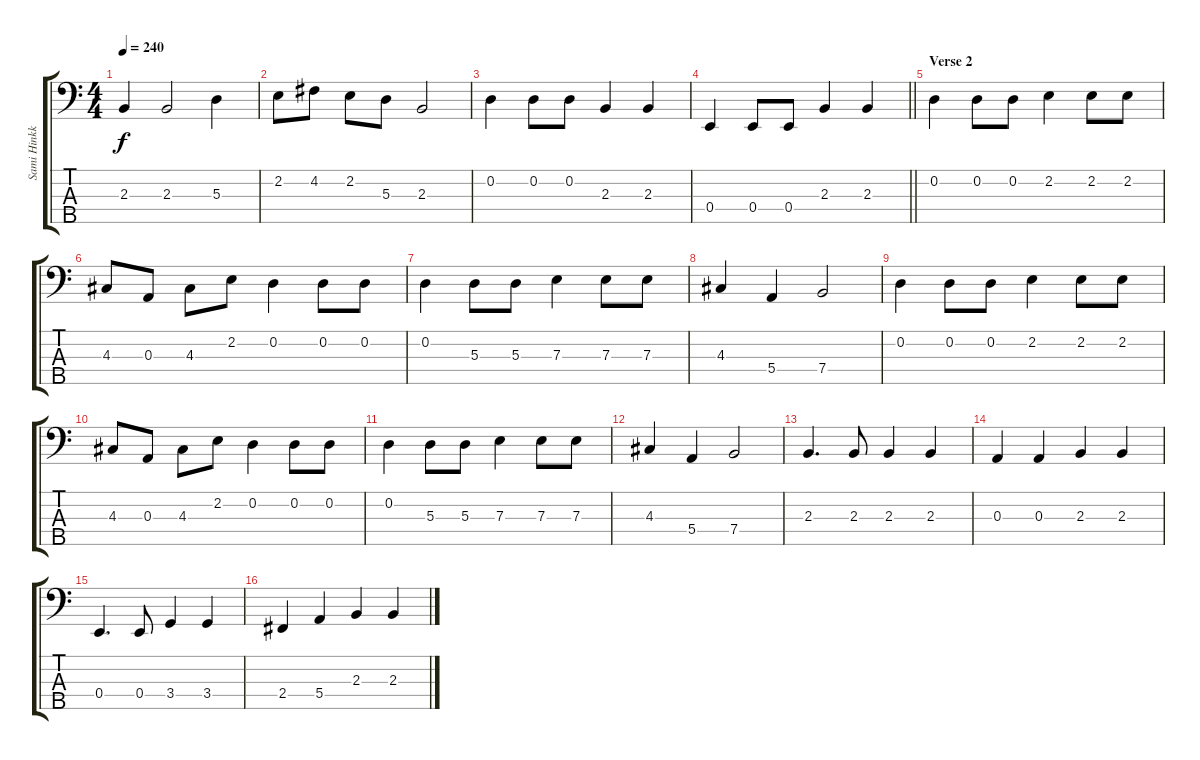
\track ("Sami Hinkka" "Sami Hinkk") {instrument electricbassfinger}
\staff {score tabs}
\tuning (G2 D2 A1 E1 B0) {hide}
\ts (4 4)
\tempo 240
\clef f4
\ks c
2.3.4{dy f} 2.3.2 5.3.4 |
2.2.8 4.2.8 2.2.8 5.3.8 2.3.2 |
0.2.4 0.2.8 0.2.8 2.3.4 2.3.4 |
\barLineRight lightlight
0.4.4 0.4.8 0.4.8 2.3.4 2.3.4 |
\section ("" "Verse 2")
0.2.4 0.2.8 0.2.8 2.2.4 2.2.8 2.2.8 |
4.3.8 0.3.8 4.3.8 2.2.8 0.2.4 0.2.8 0.2.8 |
0.2.4 5.3.8 5.3.8 7.3.4 7.3.8 7.3.8 |
4.3.4 5.4.4 7.4.2 |
0.2.4 0.2.8 0.2.8 2.2.4 2.2.8 2.2.8 |
4.3.8 0.3.8 4.3.8 2.2.8 0.2.4 0.2.8 0.2.8 |
0.2.4 5.3.8 5.3.8 7.3.4 7.3.8 7.3.8 |
4.3.4 5.4.4 7.4.2 |
2.3.4{d} 2.3.8 2.3.4 2.3.4 |
0.3.4 0.3.4 2.3.4 2.3.4 |
0.4.4{d} 0.4.8 3.4.4 3.4.4 |
2.4.4 5.4.4 2.3.4 2.3.4
